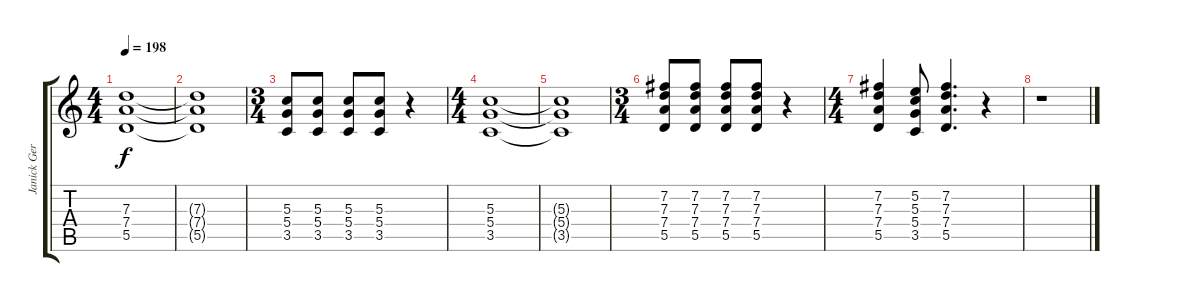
\track ("Janick Gers" "Janick Ger") {instrument distortionguitar}
\staff {score tabs}
\tuning (E4 B3 G3 D3 A2 E2) {hide}
\ts (4 4)
\tempo 198
\clef g2
\ks c
(7.3 7.4 5.5).1{dy f} |
(7.3{t} 7.4{t} 5.5{t}).1 |
\ts (3 4)
(5.3 5.4 3.5).8 (5.3 5.4 3.5).8 (5.3 5.4 3.5).8 (5.3 5.4 3.5).8 r.4 |
\ts (4 4)
(5.3 5.4 3.5).1 |
(5.3{t} 5.4{t} 3.5{t}).1 |
\ts (3 4)
(7.2 7.3 7.4 5.5).8 (7.2 7.3 7.4 5.5).8 (7.2 7.3 7.4 5.5).8 (7.2 7.3 7.4 5.5).8 r.4 |
\ts (4 4)
(7.2 7.3 7.4 5.5).4 (5.2 5.3 5.4 3.5).8 (7.2 7.3 7.4 5.5).4{d} r.4 |
r.1
